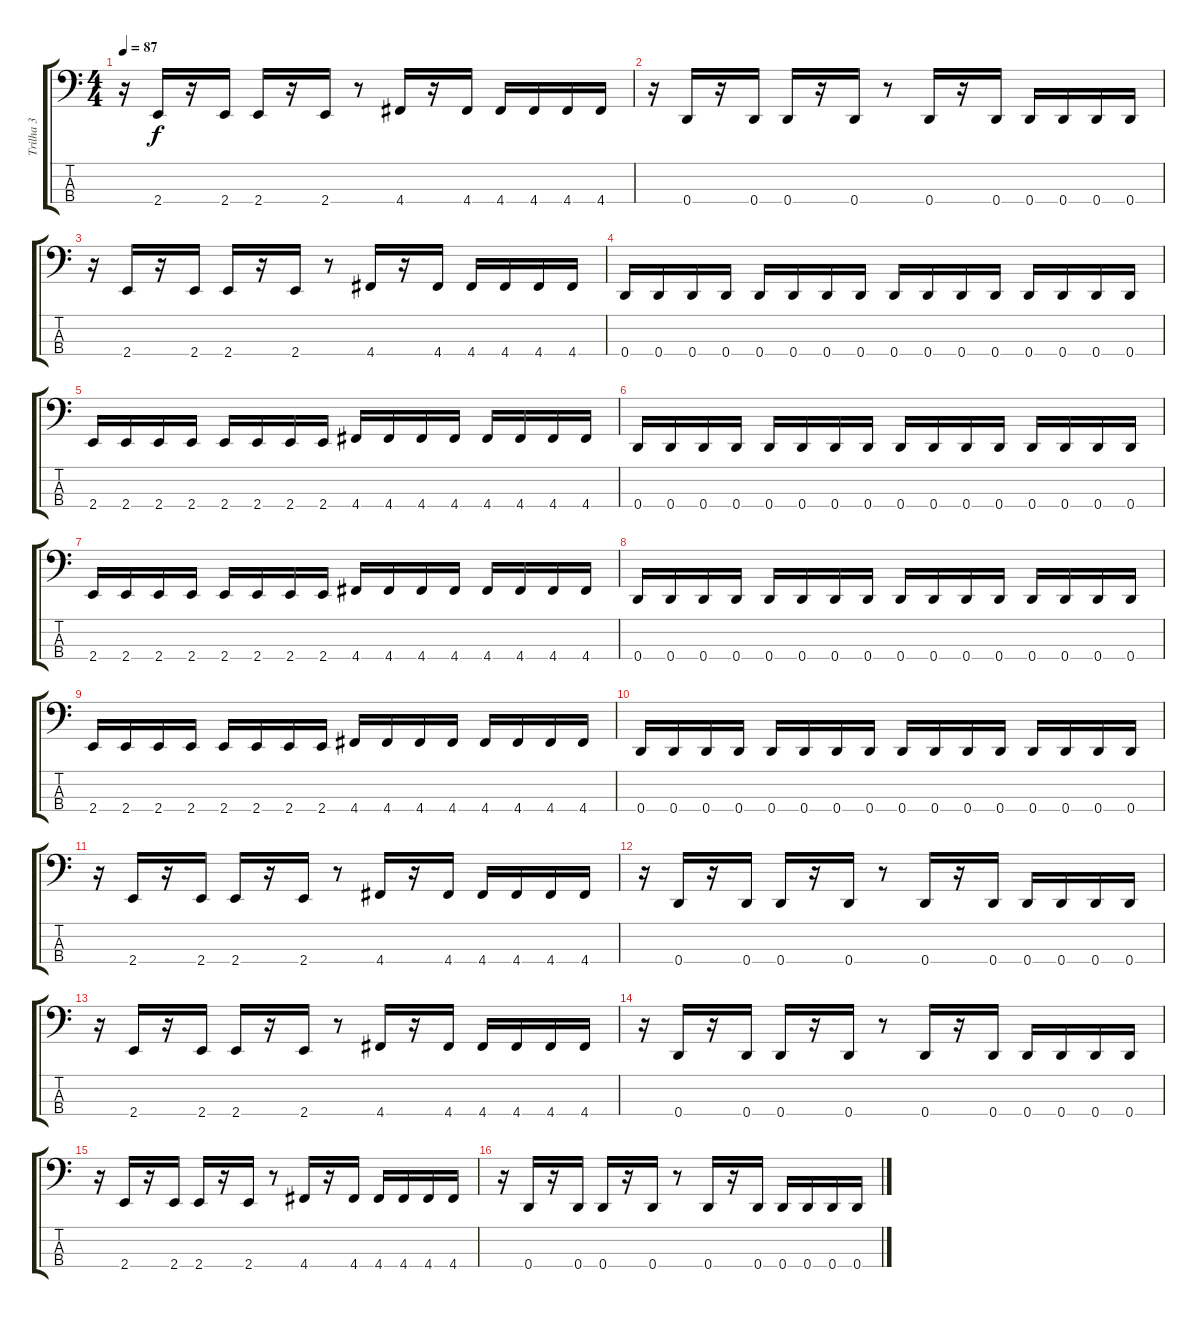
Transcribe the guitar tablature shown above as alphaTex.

\track ("Trilha 3" "Trilha 3") {instrument electricbassfinger}
\staff {score tabs}
\tuning (G2 D2 A1 D1) {hide}
\ts (4 4)
\tempo 87
\clef f4
\ks c
r.16{dy f} 2.4.16 r.16 2.4.16 2.4.16 r.16 2.4.16 r.8 4.4.16 r.16 4.4.16 4.4.16 4.4.16 4.4.16 4.4.16 |
r.16 0.4.16 r.16 0.4.16 0.4.16 r.16 0.4.16 r.8 0.4.16 r.16 0.4.16 0.4.16 0.4.16 0.4.16 0.4.16 |
r.16 2.4.16 r.16 2.4.16 2.4.16 r.16 2.4.16 r.8 4.4.16 r.16 4.4.16 4.4.16 4.4.16 4.4.16 4.4.16 |
0.4.16 0.4.16 0.4.16 0.4.16 0.4.16 0.4.16 0.4.16 0.4.16 0.4.16 0.4.16 0.4.16 0.4.16 0.4.16 0.4.16 0.4.16 0.4.16 |
2.4.16 2.4.16 2.4.16 2.4.16 2.4.16 2.4.16 2.4.16 2.4.16 4.4.16 4.4.16 4.4.16 4.4.16 4.4.16 4.4.16 4.4.16 4.4.16 |
0.4.16 0.4.16 0.4.16 0.4.16 0.4.16 0.4.16 0.4.16 0.4.16 0.4.16 0.4.16 0.4.16 0.4.16 0.4.16 0.4.16 0.4.16 0.4.16 |
2.4.16 2.4.16 2.4.16 2.4.16 2.4.16 2.4.16 2.4.16 2.4.16 4.4.16 4.4.16 4.4.16 4.4.16 4.4.16 4.4.16 4.4.16 4.4.16 |
0.4.16 0.4.16 0.4.16 0.4.16 0.4.16 0.4.16 0.4.16 0.4.16 0.4.16 0.4.16 0.4.16 0.4.16 0.4.16 0.4.16 0.4.16 0.4.16 |
2.4.16 2.4.16 2.4.16 2.4.16 2.4.16 2.4.16 2.4.16 2.4.16 4.4.16 4.4.16 4.4.16 4.4.16 4.4.16 4.4.16 4.4.16 4.4.16 |
0.4.16 0.4.16 0.4.16 0.4.16 0.4.16 0.4.16 0.4.16 0.4.16 0.4.16 0.4.16 0.4.16 0.4.16 0.4.16 0.4.16 0.4.16 0.4.16 |
r.16 2.4.16 r.16 2.4.16 2.4.16 r.16 2.4.16 r.8 4.4.16 r.16 4.4.16 4.4.16 4.4.16 4.4.16 4.4.16 |
r.16 0.4.16 r.16 0.4.16 0.4.16 r.16 0.4.16 r.8 0.4.16 r.16 0.4.16 0.4.16 0.4.16 0.4.16 0.4.16 |
r.16 2.4.16 r.16 2.4.16 2.4.16 r.16 2.4.16 r.8 4.4.16 r.16 4.4.16 4.4.16 4.4.16 4.4.16 4.4.16 |
r.16 0.4.16 r.16 0.4.16 0.4.16 r.16 0.4.16 r.8 0.4.16 r.16 0.4.16 0.4.16 0.4.16 0.4.16 0.4.16 |
r.16 2.4.16 r.16 2.4.16 2.4.16 r.16 2.4.16 r.8 4.4.16 r.16 4.4.16 4.4.16 4.4.16 4.4.16 4.4.16 |
r.16 0.4.16 r.16 0.4.16 0.4.16 r.16 0.4.16 r.8 0.4.16 r.16 0.4.16 0.4.16 0.4.16 0.4.16 0.4.16
